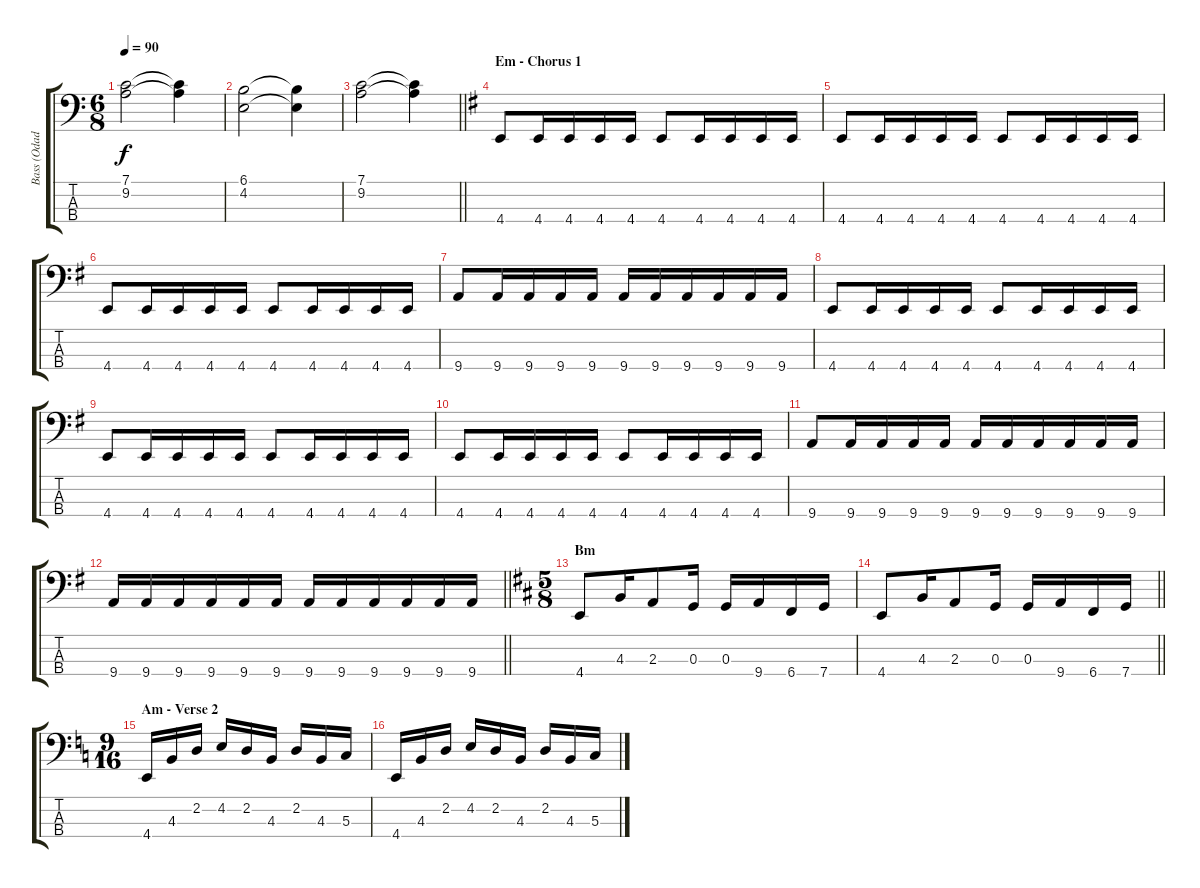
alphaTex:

\track ("Bass (Odadjian)" "Bass (Odad") {instrument electricbasspick}
\staff {score tabs}
\tuning (F2 C2 G1 C1) {hide}
\ts (6 8)
\tempo 90
\clef f4
\ks aminor
(7.1 9.2).2{dy f} (7.1{t} 9.2{t}).4 |
(6.1 4.2).2 (6.1{t} 4.2{t}).4 |
\barLineRight lightlight
(7.1 9.2).2 (7.1{t} 9.2{t}).4 |
\section ("" "Em - Chorus 1")
\ks eminor
4.4.8 4.4.16 4.4.16 4.4.16 4.4.16 4.4.8 4.4.16 4.4.16 4.4.16 4.4.16 |
4.4.8 4.4.16 4.4.16 4.4.16 4.4.16 4.4.8 4.4.16 4.4.16 4.4.16 4.4.16 |
4.4.8 4.4.16 4.4.16 4.4.16 4.4.16 4.4.8 4.4.16 4.4.16 4.4.16 4.4.16 |
9.4.8 9.4.16 9.4.16 9.4.16 9.4.16 9.4.16 9.4.16 9.4.16 9.4.16 9.4.16 9.4.16 |
4.4.8 4.4.16 4.4.16 4.4.16 4.4.16 4.4.8 4.4.16 4.4.16 4.4.16 4.4.16 |
4.4.8 4.4.16 4.4.16 4.4.16 4.4.16 4.4.8 4.4.16 4.4.16 4.4.16 4.4.16 |
4.4.8 4.4.16 4.4.16 4.4.16 4.4.16 4.4.8 4.4.16 4.4.16 4.4.16 4.4.16 |
9.4.8 9.4.16 9.4.16 9.4.16 9.4.16 9.4.16 9.4.16 9.4.16 9.4.16 9.4.16 9.4.16 |
\barLineRight lightlight
9.4.16 9.4.16 9.4.16 9.4.16 9.4.16 9.4.16 9.4.16 9.4.16 9.4.16 9.4.16 9.4.16 9.4.16 |
\ts (5 8)
\section ("" "Bm")
\ks bminor
4.4.8 4.3.16 2.3.8 0.3.16 0.3.16 9.4.16 6.4.16 7.4.16 |
\barLineRight lightlight
4.4.8 4.3.16 2.3.8 0.3.16 0.3.16 9.4.16 6.4.16 7.4.16 |
\ts (9 16)
\section ("" "Am - Verse 2")
\ks aminor
4.4.16 4.3.16 2.2.16 4.2.16 2.2.16 4.3.16 2.2.16 4.3.16 5.3.16 |
4.4.16 4.3.16 2.2.16 4.2.16 2.2.16 4.3.16 2.2.16 4.3.16 5.3.16
